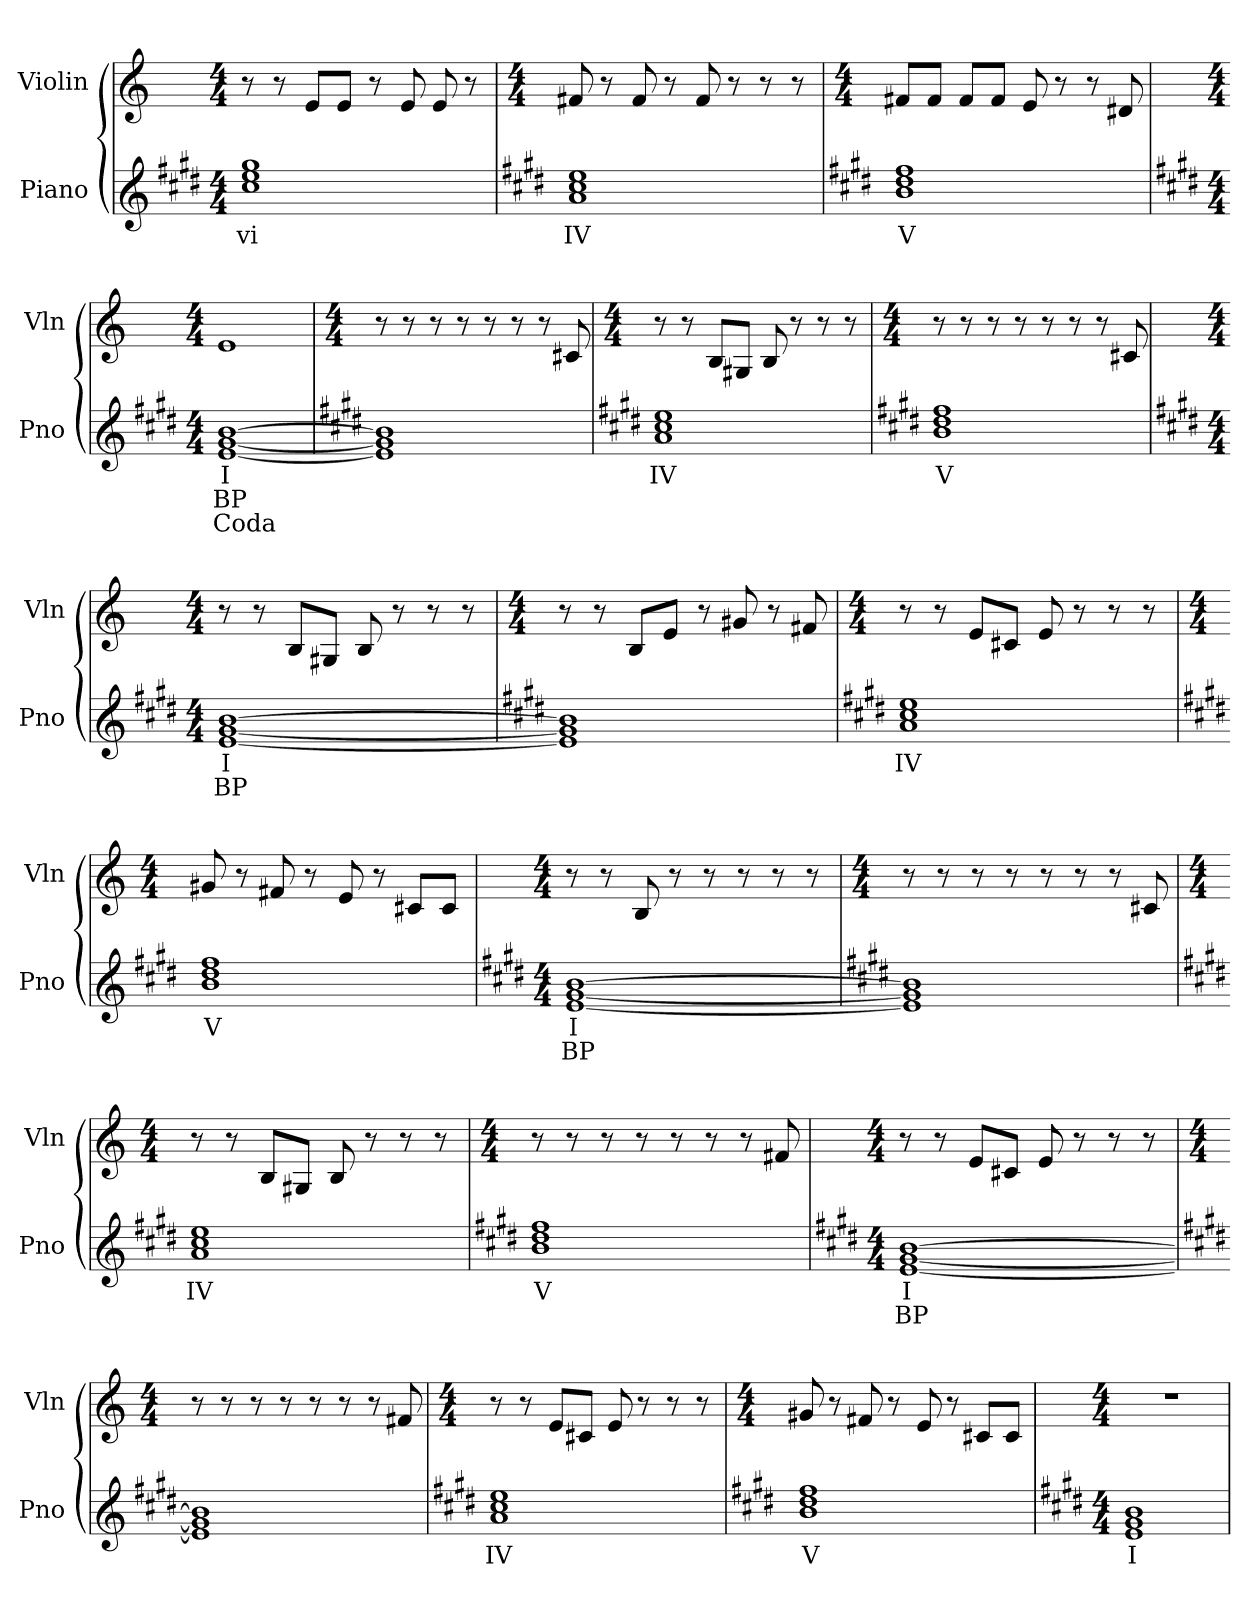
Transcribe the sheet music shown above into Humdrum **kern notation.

**kern	**text	**text	**text	**kern
*part2	*part2	*part2	*part2	*part1
*staff2	*staff2	*staff2	*staff2	*staff1
*I"Piano	*	*	*	*I"Violin
*I'Pno	*	*	*	*I'Vln
*k[f#c#g#d#]	*	*	*	*
*E:	*	*	*	*
*M4/4	*	*	*	*M4/4
=	=	=	=	=
1cc# 1ee 1gg#	vi	.	.	8r
.	.	.	.	8r
.	.	.	.	8eL
.	.	.	.	8eJ
.	.	.	.	8r
.	.	.	.	8e
.	.	.	.	8e
.	.	.	.	8r
=	=	=	=	=
*k[f#c#g#d#]	*	*	*	*
*E:	*	*	*	*
*	*	*	*	*M4/4
1a 1cc# 1ee	IV	.	.	8f#X
.	.	.	.	8r
.	.	.	.	8f#
.	.	.	.	8r
.	.	.	.	8f#
.	.	.	.	8r
.	.	.	.	8r
.	.	.	.	8r
=	=	=	=	=
*k[f#c#g#d#]	*	*	*	*
*E:	*	*	*	*
*	*	*	*	*M4/4
1b 1dd# 1ff#	V	.	.	8f#XL
.	.	.	.	8f#J
.	.	.	.	8f#L
.	.	.	.	8f#J
.	.	.	.	8e
.	.	.	.	8r
.	.	.	.	8r
.	.	.	.	8d#X
=	=	=	=	=
*k[f#c#g#d#]	*	*	*	*
*E:	*	*	*	*
*M4/4	*	*	*	*M4/4
[1e [1g# [1b	I	BP	Coda	1e
=	=	=	=	=
*k[f#c#g#d#]	*	*	*	*
*E:	*	*	*	*
*	*	*	*	*M4/4
1e] 1g#] 1b]	.	.	.	8r
.	.	.	.	8r
.	.	.	.	8r
.	.	.	.	8r
.	.	.	.	8r
.	.	.	.	8r
.	.	.	.	8r
.	.	.	.	8c#X
=	=	=	=	=
*k[f#c#g#d#]	*	*	*	*
*E:	*	*	*	*
*	*	*	*	*M4/4
1a 1cc# 1ee	IV	.	.	8r
.	.	.	.	8r
.	.	.	.	8BL
.	.	.	.	8G#XJ
.	.	.	.	8B
.	.	.	.	8r
.	.	.	.	8r
.	.	.	.	8r
=	=	=	=	=
*k[f#c#g#d#]	*	*	*	*
*E:	*	*	*	*
*	*	*	*	*M4/4
1b 1dd# 1ff#	V	.	.	8r
.	.	.	.	8r
.	.	.	.	8r
.	.	.	.	8r
.	.	.	.	8r
.	.	.	.	8r
.	.	.	.	8r
.	.	.	.	8c#X
=	=	=	=	=
*k[f#c#g#d#]	*	*	*	*
*E:	*	*	*	*
*M4/4	*	*	*	*M4/4
[1e [1g# [1b	I	BP	.	8r
.	.	.	.	8r
.	.	.	.	8BL
.	.	.	.	8G#XJ
.	.	.	.	8B
.	.	.	.	8r
.	.	.	.	8r
.	.	.	.	8r
=	=	=	=	=
*k[f#c#g#d#]	*	*	*	*
*E:	*	*	*	*
*	*	*	*	*M4/4
1e] 1g#] 1b]	.	.	.	8r
.	.	.	.	8r
.	.	.	.	8BL
.	.	.	.	8eJ
.	.	.	.	8r
.	.	.	.	8g#X
.	.	.	.	8r
.	.	.	.	8f#X
=	=	=	=	=
*k[f#c#g#d#]	*	*	*	*
*E:	*	*	*	*
*	*	*	*	*M4/4
1a 1cc# 1ee	IV	.	.	8r
.	.	.	.	8r
.	.	.	.	8eL
.	.	.	.	8c#XJ
.	.	.	.	8e
.	.	.	.	8r
.	.	.	.	8r
.	.	.	.	8r
=	=	=	=	=
*k[f#c#g#d#]	*	*	*	*
*E:	*	*	*	*
*	*	*	*	*M4/4
1b 1dd# 1ff#	V	.	.	8g#X
.	.	.	.	8r
.	.	.	.	8f#X
.	.	.	.	8r
.	.	.	.	8e
.	.	.	.	8r
.	.	.	.	8c#XL
.	.	.	.	8c#J
=	=	=	=	=
*k[f#c#g#d#]	*	*	*	*
*E:	*	*	*	*
*M4/4	*	*	*	*M4/4
[1e [1g# [1b	I	BP	.	8r
.	.	.	.	8r
.	.	.	.	8B
.	.	.	.	8r
.	.	.	.	8r
.	.	.	.	8r
.	.	.	.	8r
.	.	.	.	8r
=	=	=	=	=
*k[f#c#g#d#]	*	*	*	*
*E:	*	*	*	*
*	*	*	*	*M4/4
1e] 1g#] 1b]	.	.	.	8r
.	.	.	.	8r
.	.	.	.	8r
.	.	.	.	8r
.	.	.	.	8r
.	.	.	.	8r
.	.	.	.	8r
.	.	.	.	8c#X
=	=	=	=	=
*k[f#c#g#d#]	*	*	*	*
*E:	*	*	*	*
*	*	*	*	*M4/4
1a 1cc# 1ee	IV	.	.	8r
.	.	.	.	8r
.	.	.	.	8BL
.	.	.	.	8G#XJ
.	.	.	.	8B
.	.	.	.	8r
.	.	.	.	8r
.	.	.	.	8r
=	=	=	=	=
*k[f#c#g#d#]	*	*	*	*
*E:	*	*	*	*
*	*	*	*	*M4/4
1b 1dd# 1ff#	V	.	.	8r
.	.	.	.	8r
.	.	.	.	8r
.	.	.	.	8r
.	.	.	.	8r
.	.	.	.	8r
.	.	.	.	8r
.	.	.	.	8f#X
=	=	=	=	=
*k[f#c#g#d#]	*	*	*	*
*E:	*	*	*	*
*M4/4	*	*	*	*M4/4
[1e [1g# [1b	I	BP	.	8r
.	.	.	.	8r
.	.	.	.	8eL
.	.	.	.	8c#XJ
.	.	.	.	8e
.	.	.	.	8r
.	.	.	.	8r
.	.	.	.	8r
=	=	=	=	=
*k[f#c#g#d#]	*	*	*	*
*E:	*	*	*	*
*	*	*	*	*M4/4
1e] 1g#] 1b]	.	.	.	8r
.	.	.	.	8r
.	.	.	.	8r
.	.	.	.	8r
.	.	.	.	8r
.	.	.	.	8r
.	.	.	.	8r
.	.	.	.	8f#X
=	=	=	=	=
*k[f#c#g#d#]	*	*	*	*
*E:	*	*	*	*
*	*	*	*	*M4/4
1a 1cc# 1ee	IV	.	.	8r
.	.	.	.	8r
.	.	.	.	8eL
.	.	.	.	8c#XJ
.	.	.	.	8e
.	.	.	.	8r
.	.	.	.	8r
.	.	.	.	8r
=	=	=	=	=
*k[f#c#g#d#]	*	*	*	*
*E:	*	*	*	*
*	*	*	*	*M4/4
1b 1dd# 1ff#	V	.	.	8g#X
.	.	.	.	8r
.	.	.	.	8f#X
.	.	.	.	8r
.	.	.	.	8e
.	.	.	.	8r
.	.	.	.	8c#XL
.	.	.	.	8c#J
=	=	=	=	=
*k[f#c#g#d#]	*	*	*	*
*E:	*	*	*	*
*M4/4	*	*	*	*M4/4
1e 1g# 1b	I	.	.	1r
=	=	=	=	=
*-	*-	*-	*-	*-
